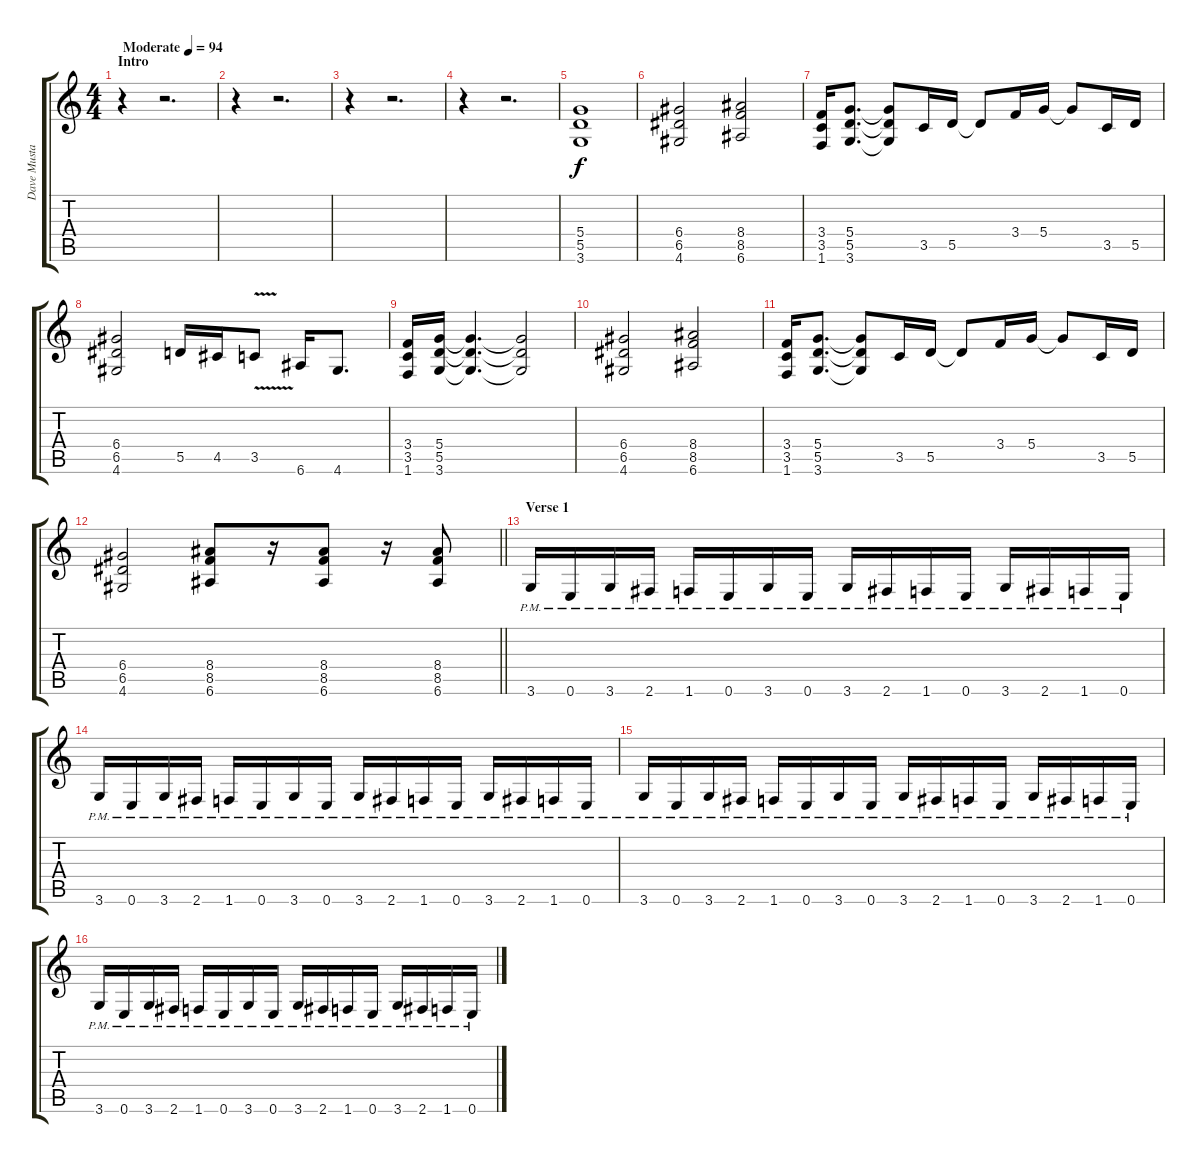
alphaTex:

\track ("Dave Mustaine" "Dave Musta") {instrument distortionguitar}
\staff {score tabs}
\tuning (E4 B3 G3 D3 A2 E2) {hide}
\ts (4 4)
\section ("" "Intro")
\tempo (94 "Moderate")
\clef g2
\ks c
r.4{dy f instrument distortionguitar} r.2{d} |
r.4 r.2{d} |
r.4 r.2{d} |
r.4 r.2{d} |
(5.4 5.5 3.6).1 |
(6.4 6.5 4.6).2 (8.4 8.5 6.6).2 |
(3.4 3.5 1.6).16 (5.4 5.5 3.6).8{d} (5.4{t} 5.5{t} 3.6{t}).8 3.5.16 5.5.16 5.5{t}.8 3.4.16 5.4.16 5.4{t}.8 3.5.16 5.5.16 |
(6.4 6.5 4.6).2 5.5.16 4.5.16 3.5{v}.8 6.6.16 4.6.8{d} |
(3.4 3.5 1.6).16 (5.4 5.5 3.6).16 (5.4{t} 5.5{t} 3.6{t}).4{d} (5.4{t} 5.5{t} 3.6{t}).2 |
(6.4 6.5 4.6).2 (8.4 8.5 6.6).2 |
(3.4 3.5 1.6).16 (5.4 5.5 3.6).8{d} (5.4{t} 5.5{t} 3.6{t}).8 3.5.16 5.5.16 5.5{t}.8 3.4.16 5.4.16 5.4{t}.8 3.5.16 5.5.16 |
\barLineRight lightlight
(6.4 6.5 4.6).2 (8.4 8.5 6.6).8 r.16 (8.4 8.5 6.6).8 r.16 (8.4 8.5 6.6).8 |
\section ("" "Verse 1")
3.6{pm}.16 0.6{pm}.16 3.6{pm}.16 2.6{pm}.16 1.6{pm}.16 0.6{pm}.16 3.6{pm}.16 0.6{pm}.16 3.6{pm}.16 2.6{pm}.16 1.6{pm}.16 0.6{pm}.16 3.6{pm}.16 2.6{pm}.16 1.6{pm}.16 0.6{pm}.16 |
3.6{pm}.16 0.6{pm}.16 3.6{pm}.16 2.6{pm}.16 1.6{pm}.16 0.6{pm}.16 3.6{pm}.16 0.6{pm}.16 3.6{pm}.16 2.6{pm}.16 1.6{pm}.16 0.6{pm}.16 3.6{pm}.16 2.6{pm}.16 1.6{pm}.16 0.6{pm}.16 |
3.6{pm}.16 0.6{pm}.16 3.6{pm}.16 2.6{pm}.16 1.6{pm}.16 0.6{pm}.16 3.6{pm}.16 0.6{pm}.16 3.6{pm}.16 2.6{pm}.16 1.6{pm}.16 0.6{pm}.16 3.6{pm}.16 2.6{pm}.16 1.6{pm}.16 0.6{pm}.16 |
3.6{pm}.16 0.6{pm}.16 3.6{pm}.16 2.6{pm}.16 1.6{pm}.16 0.6{pm}.16 3.6{pm}.16 0.6{pm}.16 3.6{pm}.16 2.6{pm}.16 1.6{pm}.16 0.6{pm}.16 3.6{pm}.16 2.6{pm}.16 1.6{pm}.16 0.6{pm}.16
